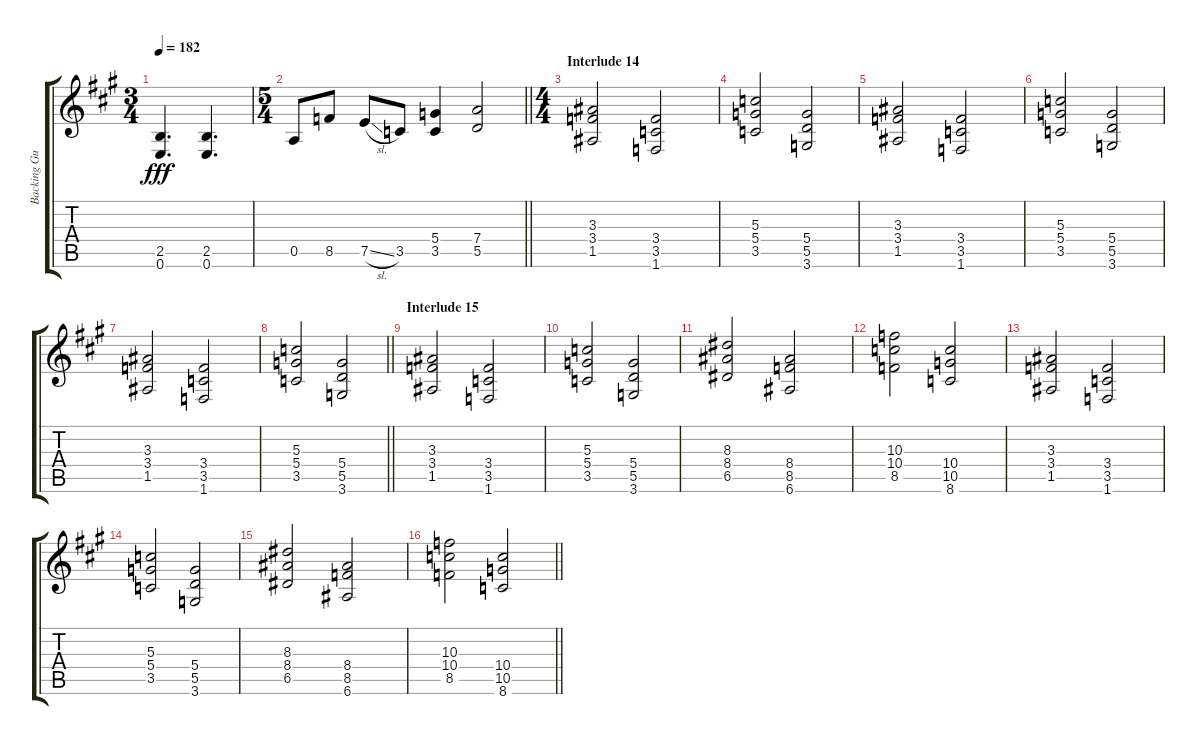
\track ("Backing Guitar" "Backing Gu") {instrument overdrivenguitar}
\staff {score tabs}
\tuning (E4 B3 G3 D3 A2 E2) {hide}
\ts (3 4)
\tempo 182
\clef g2
\ks a
(2.5 0.6).4{d dy fff} (2.5 0.6).4{d} |
\ts (5 4)
\barLineRight lightlight
0.5.8 8.5.8 7.5{sl}.8 3.5.8 (5.4 3.5).4 (7.4 5.5).2 |
\ts (4 4)
\section ("" "Interlude 14")
(3.3 3.4 1.5).2 (3.4 3.5 1.6).2 |
(5.3 5.4 3.5).2 (5.4 5.5 3.6).2 |
(3.3 3.4 1.5).2 (3.4 3.5 1.6).2 |
(5.3 5.4 3.5).2 (5.4 5.5 3.6).2 |
(3.3 3.4 1.5).2 (3.4 3.5 1.6).2 |
\barLineRight lightlight
(5.3 5.4 3.5).2 (5.4 5.5 3.6).2 |
\section ("" "Interlude 15")
(3.3 3.4 1.5).2 (3.4 3.5 1.6).2 |
(5.3 5.4 3.5).2 (5.4 5.5 3.6).2 |
(8.3 8.4 6.5).2 (8.4 8.5 6.6).2 |
(10.3 10.4 8.5).2 (10.4 10.5 8.6).2 |
(3.3 3.4 1.5).2 (3.4 3.5 1.6).2 |
(5.3 5.4 3.5).2 (5.4 5.5 3.6).2 |
(8.3 8.4 6.5).2 (8.4 8.5 6.6).2 |
\barLineRight lightlight
(10.3 10.4 8.5).2 (10.4 10.5 8.6).2
